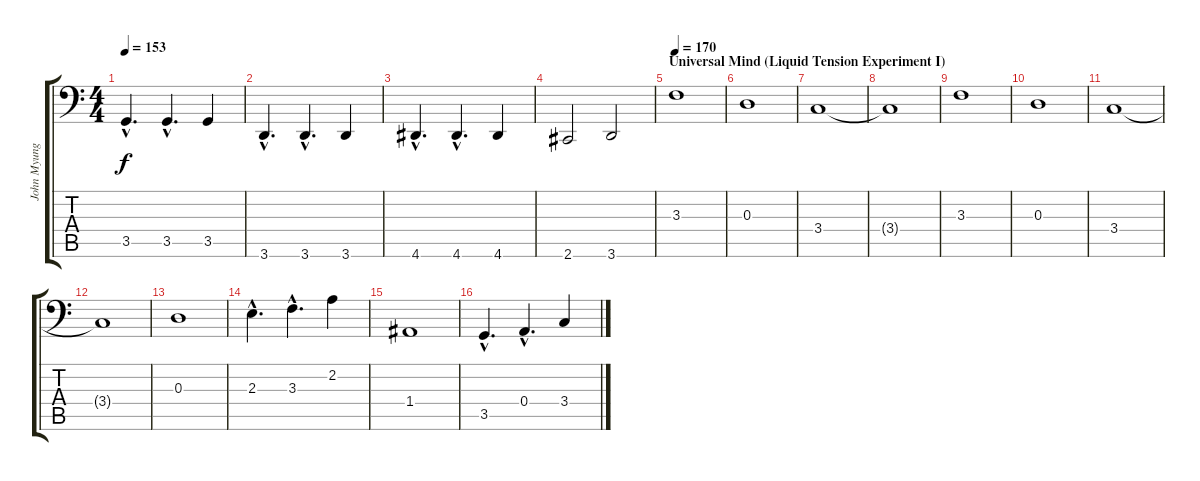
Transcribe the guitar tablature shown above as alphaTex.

\track ("John Myung Bass" "John Myung") {instrument electricbasspick}
\staff {score tabs}
\tuning (C3 G2 D2 A1 E1 B0) {hide}
\ts (4 4)
\tempo 153
\clef f4
\ks c
3.5{hac}.4{d dy f} 3.5{hac}.4{d} 3.5.4 |
3.6{hac}.4{d} 3.6{hac}.4{d} 3.6.4 |
4.6{hac}.4{d} 4.6{hac}.4{d} 4.6.4 |
2.6.2 3.6.2 |
\section ("" "Universal Mind (Liquid Tension Experiment I)")
\tempo 170
3.3.1{volume 12} |
0.3.1 |
3.4.1 |
3.4{t}.1 |
3.3.1 |
0.3.1 |
3.4.1 |
3.4{t}.1 |
0.3.1 |
2.3{hac}.4{d} 3.3{hac}.4{d} 2.2.4 |
1.4.1 |
3.5{hac}.4{d} 0.4{hac}.4{d} 3.4.4
